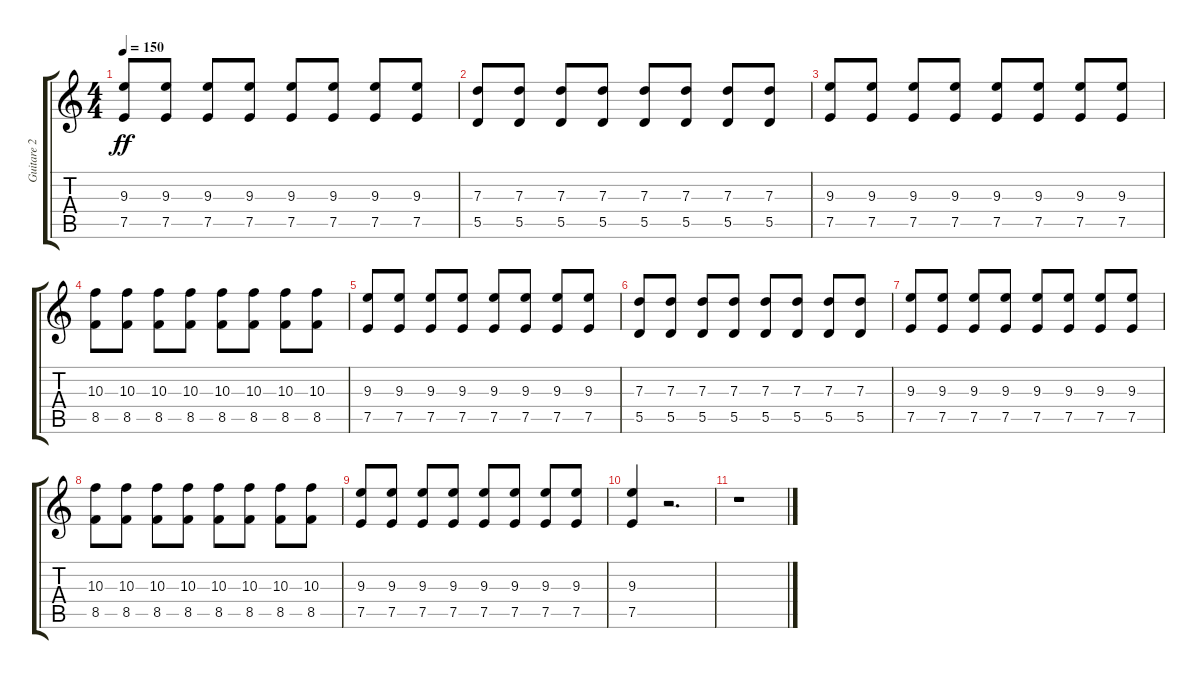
\track ("Guitare 2" "Guitare 2") {instrument overdrivenguitar}
\staff {score tabs}
\tuning (E4 B3 G3 D3 A2 E2) {hide}
\ts (4 4)
\tempo 150
\clef g2
\ks c
(9.3 7.5).8{dy ff} (9.3 7.5).8 (9.3 7.5).8 (9.3 7.5).8 (9.3 7.5).8 (9.3 7.5).8 (9.3 7.5).8 (9.3 7.5).8 |
(7.3 5.5).8 (7.3 5.5).8 (7.3 5.5).8 (7.3 5.5).8 (7.3 5.5).8 (7.3 5.5).8 (7.3 5.5).8 (7.3 5.5).8 |
(9.3 7.5).8 (9.3 7.5).8 (9.3 7.5).8 (9.3 7.5).8 (9.3 7.5).8 (9.3 7.5).8 (9.3 7.5).8 (9.3 7.5).8 |
(10.3 8.5).8 (10.3 8.5).8 (10.3 8.5).8 (10.3 8.5).8 (10.3 8.5).8 (10.3 8.5).8 (10.3 8.5).8 (10.3 8.5).8 |
(9.3 7.5).8 (9.3 7.5).8 (9.3 7.5).8 (9.3 7.5).8 (9.3 7.5).8 (9.3 7.5).8 (9.3 7.5).8 (9.3 7.5).8 |
(7.3 5.5).8 (7.3 5.5).8 (7.3 5.5).8 (7.3 5.5).8 (7.3 5.5).8 (7.3 5.5).8 (7.3 5.5).8 (7.3 5.5).8 |
(9.3 7.5).8 (9.3 7.5).8 (9.3 7.5).8 (9.3 7.5).8 (9.3 7.5).8 (9.3 7.5).8 (9.3 7.5).8 (9.3 7.5).8 |
(10.3 8.5).8 (10.3 8.5).8 (10.3 8.5).8 (10.3 8.5).8 (10.3 8.5).8 (10.3 8.5).8 (10.3 8.5).8 (10.3 8.5).8 |
(9.3 7.5).8 (9.3 7.5).8 (9.3 7.5).8 (9.3 7.5).8 (9.3 7.5).8 (9.3 7.5).8 (9.3 7.5).8 (9.3 7.5).8 |
(9.3 7.5).4 r.2{d} |
r.1
